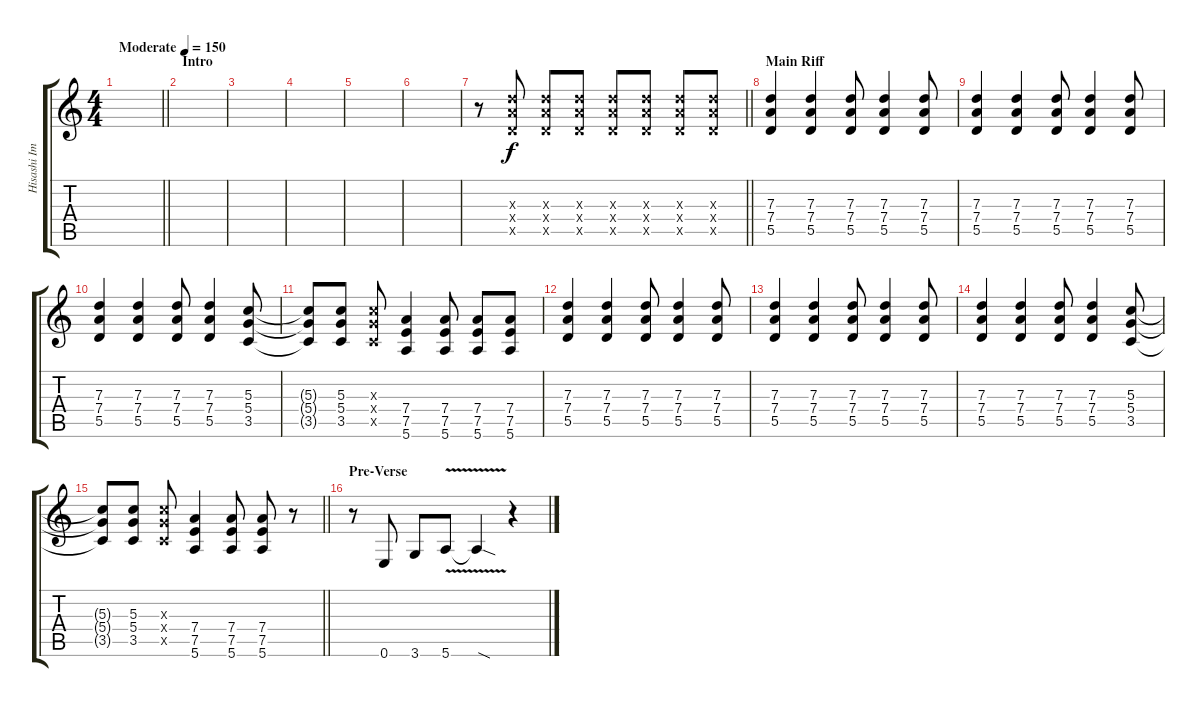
\track ("Hisashi Imai" "Hisashi Im") {instrument overdrivenguitar}
\staff {score tabs}
\tuning (E4 B3 G3 D3 A2 E2) {hide}
\ts (4 4)
\tempo (150 "Moderate")
\clef g2
\barLineRight lightlight
\ks c
|
\section ("" "Intro")
|
|
|
|
|
\barLineRight lightlight
r.8 (7.3{x} 7.4{x} 5.5{x}).8 (7.3{x} 7.4{x} 5.5{x}).8 (7.3{x} 7.4{x} 5.5{x}).8 (7.3{x} 7.4{x} 5.5{x}).8 (7.3{x} 7.4{x} 5.5{x}).8 (7.3{x} 7.4{x} 5.5{x}).8 (7.3{x} 7.4{x} 5.5{x}).8 |
\section ("" "Main Riff")
(7.3 7.4 5.5).4 (7.3 7.4 5.5).4 (7.3 7.4 5.5).8 (7.3 7.4 5.5).4 (7.3 7.4 5.5).8 |
(7.3 7.4 5.5).4 (7.3 7.4 5.5).4 (7.3 7.4 5.5).8 (7.3 7.4 5.5).4 (7.3 7.4 5.5).8 |
(7.3 7.4 5.5).4 (7.3 7.4 5.5).4 (7.3 7.4 5.5).8 (7.3 7.4 5.5).4 (5.3 5.4 3.5).8 |
(5.3{t} 5.4{t} 3.5{t}).8 (5.3 5.4 3.5).8 (5.3{x} 5.4{x} 3.5{x}).8 (7.4 7.5 5.6).4 (7.4 7.5 5.6).8 (7.4 7.5 5.6).8 (7.4 7.5 5.6).8 |
(7.3 7.4 5.5).4 (7.3 7.4 5.5).4 (7.3 7.4 5.5).8 (7.3 7.4 5.5).4 (7.3 7.4 5.5).8 |
(7.3 7.4 5.5).4 (7.3 7.4 5.5).4 (7.3 7.4 5.5).8 (7.3 7.4 5.5).4 (7.3 7.4 5.5).8 |
(7.3 7.4 5.5).4 (7.3 7.4 5.5).4 (7.3 7.4 5.5).8 (7.3 7.4 5.5).4 (5.3 5.4 3.5).8 |
\barLineRight lightlight
(5.3{t} 5.4{t} 3.5{t}).8 (5.3 5.4 3.5).8 (5.3{x} 5.4{x} 3.5{x}).8 (7.4 7.5 5.6).4 (7.4 7.5 5.6).8 (7.4 7.5 5.6).8 r.8 |
\section ("" "Pre-Verse")
r.8 0.6.8 3.6.8 5.6{v}.8 5.6{sod t}.4 r.4
